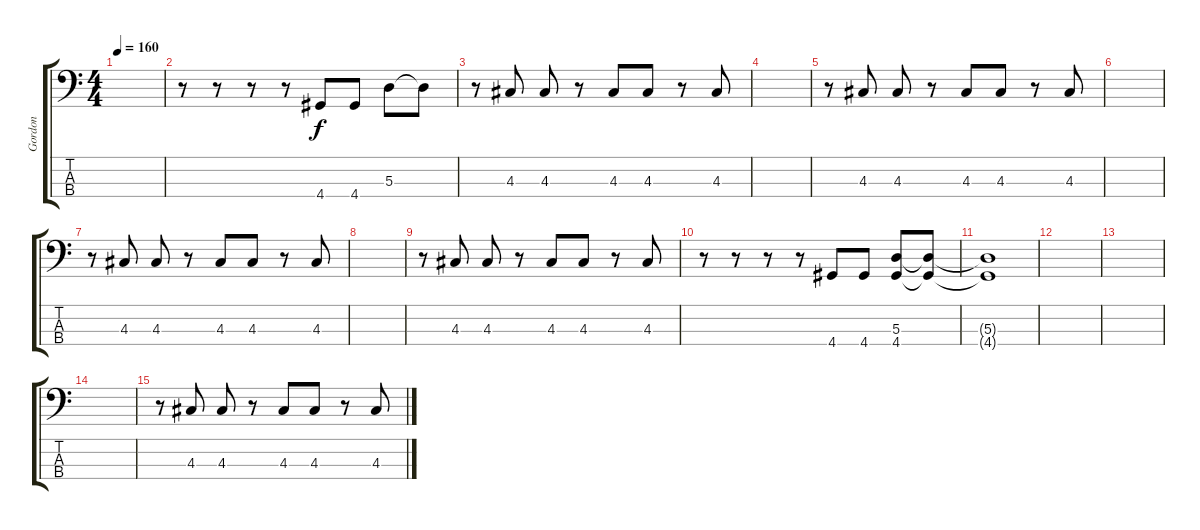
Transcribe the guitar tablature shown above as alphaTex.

\track ("Gordon" "Gordon") {instrument electricbassfinger}
\staff {score tabs}
\tuning (G2 D2 A1 E1) {hide}
\ts (4 4)
\tempo 160
\clef f4
\ks c
|
r.8 r.8 r.8 r.8 4.4.8 4.4.8 5.3.8 5.3{t}.8 |
r.8 4.3.8 4.3.8 r.8 4.3.8 4.3.8 r.8 4.3.8 |
|
r.8 4.3.8 4.3.8 r.8 4.3.8 4.3.8 r.8 4.3.8 |
|
r.8 4.3.8 4.3.8 r.8 4.3.8 4.3.8 r.8 4.3.8 |
|
r.8 4.3.8 4.3.8 r.8 4.3.8 4.3.8 r.8 4.3.8 |
r.8 r.8 r.8 r.8 4.4.8 4.4.8 (5.3 4.4).8 (5.3{t} 4.4{t}).8 |
(5.3{t} 4.4{t}).1 |
|
|
|
r.8 4.3.8 4.3.8 r.8 4.3.8 4.3.8 r.8 4.3.8
